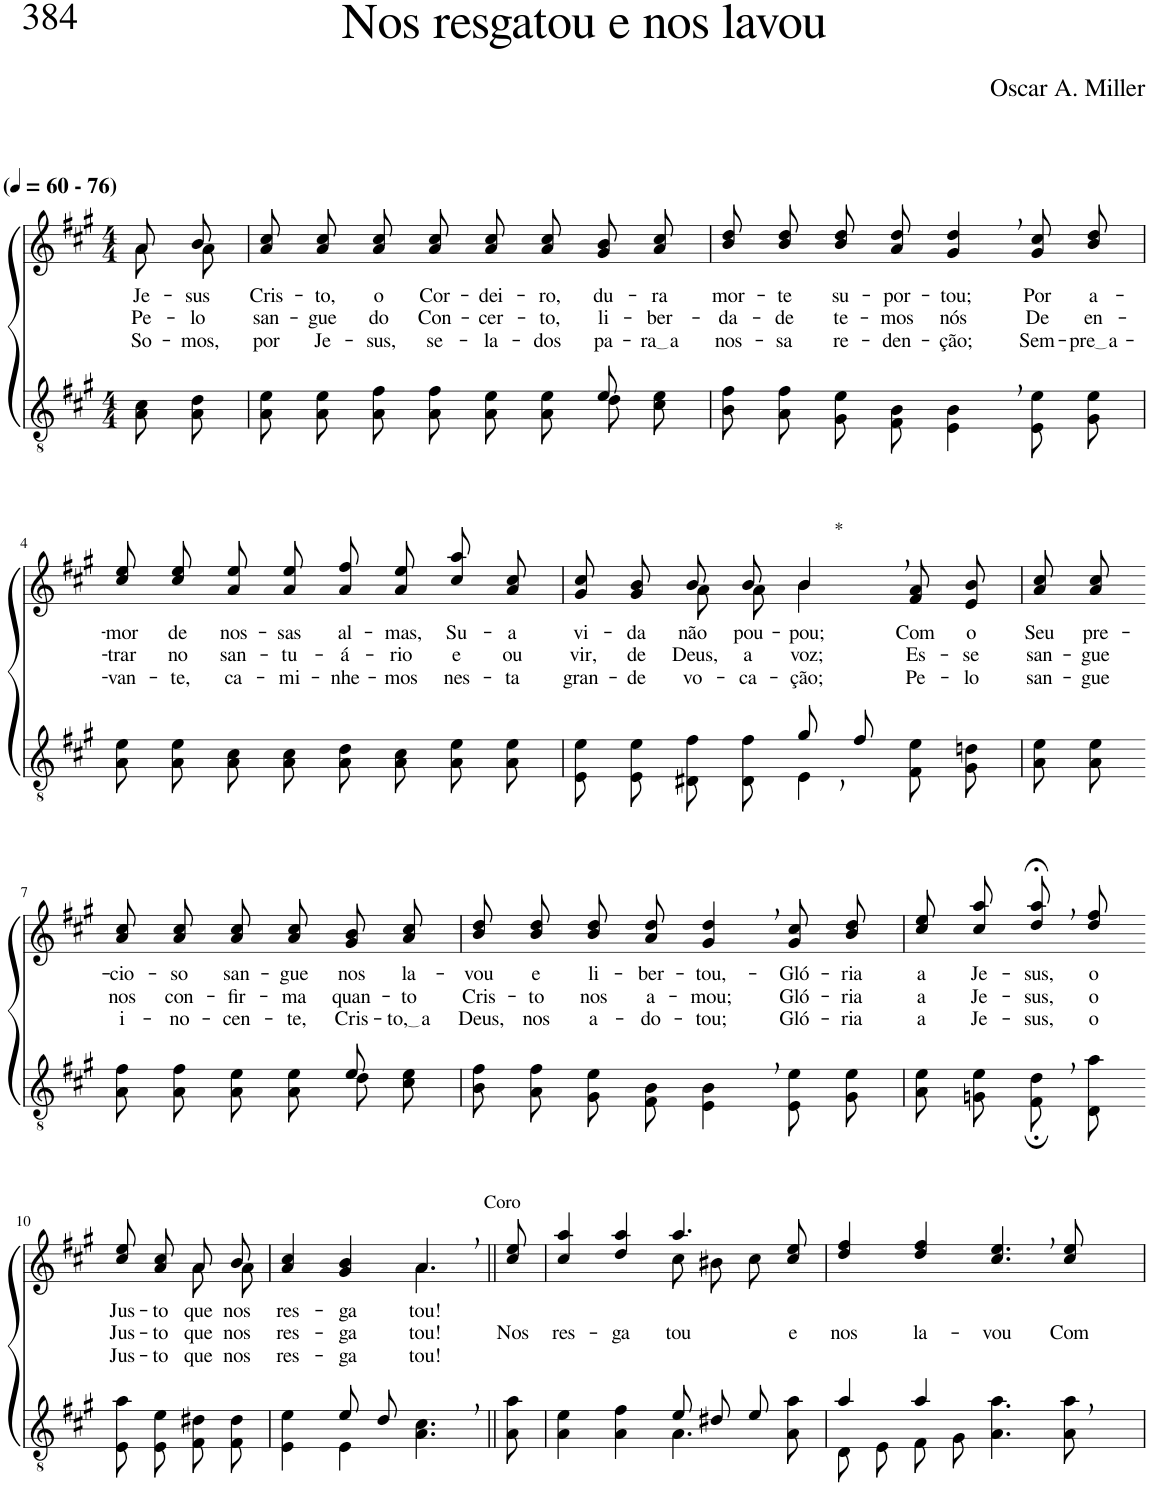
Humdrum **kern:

**kern	**kern	**text	**text	**text
*part2	*part1	*part1	*part1	*part1
*staff2	*staff1	*staff1	*staff1	*staff1
*I"Parte III e IV	*I"Parte I e II	*	*	*
*clefGv2	*clefG2	*	*	*
*Trd4c7	*Trd4c7	*	*	*
*k[f#c#g#]	*k[f#c#g#]	*	*	*
*M4/4	*M4/4	*	*	*
*MM60	*MM60	*	*	*
=1	=1	=1	=1	=1
*	*^	*	*	*
!	!LO:TX:a:B:t=(	!	!	!	!
!	!LO:TX:a:B:t=- 76)	!	!	!	!
!	!	!	!LO:LY:b	!LO:LY:b	!LO:LY:b
8A\ 8c#\L	8a/L	8a\L	Je-	Pe-	So-
!	!	!	!LO:LY:b	!LO:LY:b	!LO:LY:b
8A\ 8d\J	8b/J	8a\J	-sus	-lo	-mos,
=2	=2	=2	=2	=2	=2
*^	*	*	*	*	*
!	!	!	!	!LO:LY:b	!LO:LY:b	!LO:LY:b
*	*	*v	*v	*	*	*
2.ryy	8A\ 8e\L	8a\ 8cc#\L	Cris-	san-	por
!	!	!	!LO:LY:b	!LO:LY:b	!LO:LY:b
.	8A\ 8e\J	8a\ 8cc#\J	-to,	-gue	Je-
!	!	!	!LO:LY:b	!LO:LY:b	!LO:LY:b
.	8A\ 8f#\L	8a\ 8cc#\L	o	do	-sus,
!	!	!	!LO:LY:b	!LO:LY:b	!LO:LY:b
.	8A\ 8f#\J	8a\ 8cc#\J	Cor-	Con-	se-
!	!	!	!LO:LY:b	!LO:LY:b	!LO:LY:b
.	8A\ 8e\L	8a\ 8cc#\L	-dei-	-cer-	-la-
!	!	!	!LO:LY:b	!LO:LY:b	!LO:LY:b
.	8A\ 8e\J	8a\ 8cc#\J	-ro,	-to,	-dos
!	!	!	!LO:LY:b	!LO:LY:b	!LO:LY:b
8e/	8d\L	8g#/ 8b/L	du-	li-	pa-
!	!	!	!LO:LY:b	!LO:LY:b	!LO:LY:b
8ryy	8c#\ 8e\J	8a/ 8cc#/J	-ra	-ber-	ra a
=3	=3	=3	=3	=3	=3
!	!	!	!LO:LY:b	!LO:LY:b	!LO:LY:b
*v	*v	*	*	*	*
8B\ 8f#\L	8b\ 8dd\L	mor-	-da-	nos-
!	!	!LO:LY:b	!LO:LY:b	!LO:LY:b
8A\ 8f#\J	8b\ 8dd\J	-te	-de	-sa
!	!	!LO:LY:b	!LO:LY:b	!LO:LY:b
8G#/ 8e/L	8b\ 8dd\L	su-	te-	re-
!	!	!LO:LY:b	!LO:LY:b	!LO:LY:b
8F#/ 8B/J	8a\ 8dd\J	-por-	-mos	-den-
!	!	!LO:LY:b	!LO:LY:b	!LO:LY:b
4E\, 4B\,	4g#/, 4dd/,	-tou;	nós	-ção;
!	!	!LO:LY:b	!LO:LY:b	!LO:LY:b
8E/ 8e/L	8g#\ 8cc#\L	Por	De	Sem-
!	!	!LO:LY:b	!LO:LY:b	!LO:LY:b
8G#/ 8e/J	8b\ 8dd\J	a-	en-	pre a
!!LO:LB:g=z
=4	=4	=4	=4	=4
!	!	!LO:LY:b	!LO:LY:b	!LO:LY:b
8A\ 8e\L	8cc#\ 8ee\L	-mor	-trar	-van-
!	!	!LO:LY:b	!LO:LY:b	!LO:LY:b
8A\ 8e\J	8cc#\ 8ee\J	de	no	-te,
!	!	!LO:LY:b	!LO:LY:b	!LO:LY:b
8A\ 8c#\L	8a\ 8ee\L	nos-	san-	ca-
!	!	!LO:LY:b	!LO:LY:b	!LO:LY:b
8A\ 8c#\J	8a\ 8ee\J	-sas	-tu-	-mi-
!	!	!LO:LY:b	!LO:LY:b	!LO:LY:b
8A\ 8d\L	8a\ 8ff#\L	al-	-á-	-nhe-
!	!	!LO:LY:b	!LO:LY:b	!LO:LY:b
8A\ 8c#\J	8a\ 8ee\J	-mas,	-rio	-mos
!	!	!LO:LY:b	!LO:LY:b	!LO:LY:b
8A\ 8e\L	8cc#\ 8aa\L	Su-	e	nes-
!	!	!LO:LY:b	!LO:LY:b	!LO:LY:b
8A\ 8e\J	8a\ 8cc#\J	-a	ou-	-ta
=5	=5	=5	=5	=5
*^	*^	*	*	*
!	!	!	!	!LO:LY:b	!LO:LY:b	!LO:LY:b
2ryy	8E/ 8e/L	4ryy	8g#/ 8cc#/L	vi-	-vir,	gran-
!	!	!	!	!LO:LY:b	!LO:LY:b	!LO:LY:b
.	8E/ 8e/J	.	8g#/ 8b/J	-da	de	-de
!	!	!	!	!LO:LY:b	!LO:LY:b	!LO:LY:b
.	8D#X/ 8f#/L	8a\L	8b/L	não	Deus,	vo-
!	!	!	!	!LO:LY:b	!LO:LY:b	!LO:LY:b
.	8D#/ 8f#/J	8a\J	8b/J	pou-	a	-ca-
!	!	!LO:TX:a:t=*	!	!	!	!
!	!	!	!	!LO:LY:b	!LO:LY:b	!LO:LY:b
8g#,/L	4E\	4b,\	4b/	-pou;	voz;	-ção;
8f#/J	.	.	.	.	.	.
!	!	!	!	!LO:LY:b	!LO:LY:b	!LO:LY:b
4ryy	8F#/ 8e/L	4ryy	8f#/ 8a/L	Com	Es-	Pe-
!	!	!	!	!LO:LY:b	!LO:LY:b	!LO:LY:b
.	8G#/ 8dn/J	.	8e/ 8b/J	o	-se	-lo
=6	=6	=6	=6	=6	=6	=6
!	!	!	!	!LO:LY:b	!LO:LY:b	!LO:LY:b
*v	*v	*	*	*	*	*
*	*v	*v	*	*	*
8A\ 8e\L	8a\ 8cc#\L	Seu	san-	san-
!	!	!LO:LY:b	!LO:LY:b	!LO:LY:b
8A\ 8e\J	8a\ 8cc#\J	pre-	-gue	-gue
!!LO:LB:g=z
=7-	=7-	=7-	=7-	=7-
*^	*	*	*	*
!	!	!	!LO:LY:b	!LO:LY:b	!LO:LY:b
2ryy	8A\ 8f#\L	8a\ 8cc#\L	-cio-	nos	i-
!	!	!	!LO:LY:b	!LO:LY:b	!LO:LY:b
.	8A\ 8f#\J	8a\ 8cc#\J	-so	con-	-no-
!	!	!	!LO:LY:b	!LO:LY:b	!LO:LY:b
.	8A\ 8e\L	8a\ 8cc#\L	san-	-fir-	-cen-
!	!	!	!LO:LY:b	!LO:LY:b	!LO:LY:b
.	8A\ 8e\J	8a\ 8cc#\J	-gue	-ma	-te,
!	!	!	!LO:LY:b	!LO:LY:b	!LO:LY:b
8e/	8d\L	8g#/ 8b/L	nos	quan-	Cris-
!	!	!	!LO:LY:b	!LO:LY:b	!LO:LY:b
8ryy	8c#\ 8e\J	8a/ 8cc#/J	la-	-to	to, a
=8	=8	=8	=8	=8	=8
!	!	!	!LO:LY:b	!LO:LY:b	!LO:LY:b
*v	*v	*	*	*	*
8B\ 8f#\L	8b\ 8dd\L	-vou	Cris-	Deus,
!	!	!LO:LY:b	!LO:LY:b	!LO:LY:b
8A\ 8f#\J	8b\ 8dd\J	e	-to	nos
!	!	!LO:LY:b	!LO:LY:b	!LO:LY:b
8G#/ 8e/L	8b\ 8dd\L	li-	nos	a-
!	!	!LO:LY:b	!LO:LY:b	!LO:LY:b
8F#/ 8B/J	8a\ 8dd\J	-ber-	a-	-do-
!	!	!LO:LY:b	!LO:LY:b	!LO:LY:b
4E\, 4B\,	4g#/, 4dd/,	-tou,-	-mou;	-tou;
!	!	!LO:LY:b	!LO:LY:b	!LO:LY:b
8E/ 8e/L	8g#\ 8cc#\L	-Gló-	Gló-	Gló-
!	!	!LO:LY:b	!LO:LY:b	!LO:LY:b
8G#/ 8e/J	8b\ 8dd\J	-ria	-ria	-ria
=9	=9	=9	=9	=9
!	!	!LO:LY:b	!LO:LY:b	!LO:LY:b
8A\ 8e\L	8cc#\ 8ee\L	a	a	a
!	!	!LO:LY:b	!LO:LY:b	!LO:LY:b
8Gn\ 8e\J	8cc#\ 8aa\J	Je-	Je-	Je-
!	!	!LO:LY:b	!LO:LY:b	!LO:LY:b
8F#;,\ 8d;,\L	8dd;<,\ 8aa;<,\L	-sus,	-sus,	-sus,
!	!	!LO:LY:b	!LO:LY:b	!LO:LY:b
8D\ 8a\J	8dd\ 8ff#\J	o	o	o
!!LO:LB:g=z
=10-	=10-	=10-	=10-	=10-
!	!	!LO:LY:b	!LO:LY:b	!LO:LY:b
*	*^	*	*	*
8E/ 8a/L	8cc#\ 8ee\L	4ryy	Jus-	Jus-	Jus-
!	!	!	!LO:LY:b	!LO:LY:b	!LO:LY:b
8E/ 8e/J	8a\ 8cc#\J	.	-to	-to	-to
!	!	!	!LO:LY:b	!LO:LY:b	!LO:LY:b
8F#/ 8d#X/L	8a/L	8a\L	que	que	que
!	!	!	!LO:LY:b	!LO:LY:b	!LO:LY:b
8F#/ 8d#/J	8b/J	8a\J	nos	nos	nos
=11	=11	=11	=11	=11	=11
*^	*	*	*	*	*
!	!	!	!	!LO:LY:b	!LO:LY:b	!LO:LY:b
4ryy	4E\ 4e\	4a/ 4cc#/	2ryy	res-	res-	res-
!	!	!	!	!LO:LY:b	!LO:LY:b	!LO:LY:b
8e/L	4E\	4g#/ 4b/	.	-ga-	-ga-	-ga-
8d/J	.	.	.	.	.	.
!	!	!LO:TX:a:t=Coro	!	!	!	!
!	!	!	!	!LO:LY:b	!LO:LY:b	!LO:LY:b
4.ryy	4.A\ 4.c#\	4.a,/	4.a\	-tou!	-tou!	-tou!
=12||	=12||	=12||	=12||	=12||	=12||	=12||
!	!	!	!	!	!LO:LY:b	!
*v	*v	*	*	*	*	*
*	*v	*v	*	*	*
8A\ 8a\	8cc#/ 8ee/	.	Nos	.
=13	=13	=13	=13	=13
*^	*	*	*	*
!	!	!	!	!LO:LY:b	!
*	*	*^	*	*	*
2ryy	4A\ 4e\	4cc#/ 4aa/	2ryy	.	res-	.
!	!	!	!	!	!LO:LY:b	!
.	4A\ 4f#\	4dd/ 4aa/	.	.	-ga-	.
!	!	!	!	!	!LO:LY:b	!
8e/L	4.A\	4.aa/	8cc#\	.	-tou	.
8d#X/J	.	.	8b#X\L	.	.	.
8e/	.	.	8cc#\J	.	.	.
!	!	!	!	!	!LO:LY:b	!
8ryy	8A\ 8a\	8cc#/ 8ee/	8ryy	.	e	.
=14	=14	=14	=14	=14	=14	=14
!	!	!	!	!	!LO:LY:b	!
*	*	*v	*v	*	*	*
4a/	8D\L	4dd/ 4ff#/	.	nos	.
.	8E\J	.	.	.	.
!	!	!	!	!LO:LY:b	!
4a/	8F#\L	4dd/ 4ff#/	.	la-	.
.	8G#\J	.	.	.	.
!	!	!	!	!LO:LY:b	!
2ryy	4.A\ 4.a\	4.cc#/, 4.ee/,	.	-vou	.
!	!	!	!	!LO:LY:b	!
.	8A\ 8a\	8cc#/ 8ee/	.	Com	.
*v	*v	*	*	*	*
=	=	=	=	=
*-	*-	*-	*-	*-
